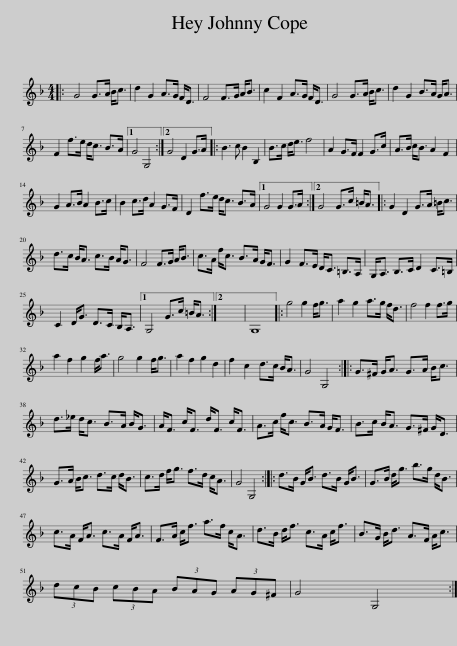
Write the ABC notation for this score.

X:1
L:1/8
M:4/4
I:linebreak $
K:F
V:1 treble
V:1
|: G4 G>A B<c | d2 G2 A>G F<D | F4 F>G A<B | c2 F2 A>G F<D | G4 G>A B<c | %5
 d2 G2 B>A G<A |$ F2 f>e d<c B>A |1 G4 G,4 :|2 G4 D2 G>A |: B3 c B2 B,2 | %10
 B>c d<e f4 | A2 G>F F2 G>c | A>B c<B A2 F2 |$ G2 A>B A2 B>c | B2 c>d A2 G>F | %15
 D2 f>e d<c B>A |1 G4 G2 G>A :|2 G4 G>c =B<A |: G2 D2 G>A =B<c |$ d>c B<A c>B A<G | %20
 F4 F>G A<B | c>A f<c B>A G<F | G2 F>E D<C =B,>A, | G,<A, B,>C D2 C>=B, |$ C2 D<G D>C B,<A, |1 %25
 G,4 G>c =B<A :|2 x8 | G,8 |: g4 g2 f<g | a2 g2 a>g f<d | %30
 f4 f2 f>g |$ a2 f2 g2 f<a | g4 g2 f<g | a2 f2 g2 d2 | f2 c2 d>c B<A | %35
 G4 G,4 :: G>^F G<A G>A B<c |$ d>_e d<c B>A B<G | A<F c<F d<F c<F | A>c f<c B>A G<F | %40
 B>c B<A G>^F G<D |$ G>A B<c d>c d<B | c>d f<g f>d c<A | G4 G,4 :: d>B G<B d>B G<B | %45
 G>B d<g b>g d<B |$ c>A F<A c>A F<A | F>A c<f a>f c<A | d>B d<f c>A c<f | B>G B<d A>F A<c |$ %50
 (3dcB (3cBA (3BAG (3AG^F | G4 G,4 :| %52
